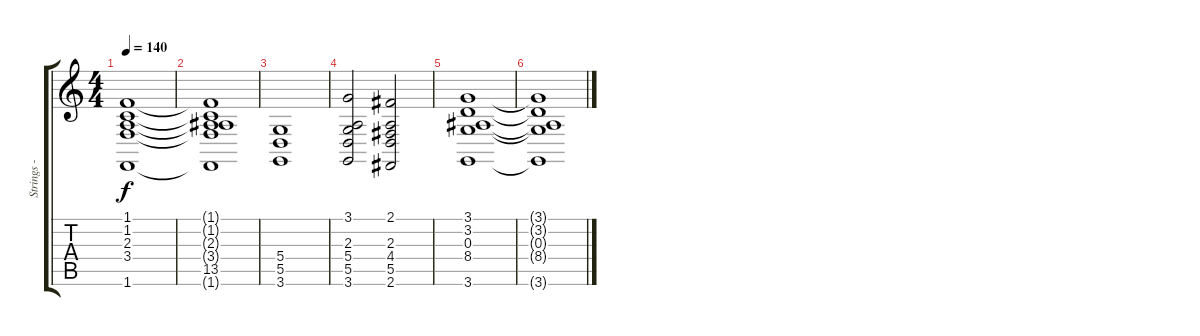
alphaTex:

\track ("Strings - Atmosphere" "Strings - ") {instrument stringensemble2}
\staff {score tabs}
\tuning (E4 B3 G3 D3 A2 E2) {hide}
\ts (4 4)
\tempo 140
\clef g2
\ks c
(1.1 1.2 2.3 3.4 1.6).1{dy f} |
(1.1{t} 1.2{t} 2.3{t} 3.4{t} 13.5{t} 1.6{t}).1 |
(5.4 5.5 3.6).1 |
(3.1 2.3 5.4 5.5 3.6).2 (2.1 2.3 4.4 5.5 2.6).2 |
(3.1 3.2 0.3 8.4 3.6).1 |
(3.1{t} 3.2{t} 0.3{t} 8.4{t} 3.6{t}).1
